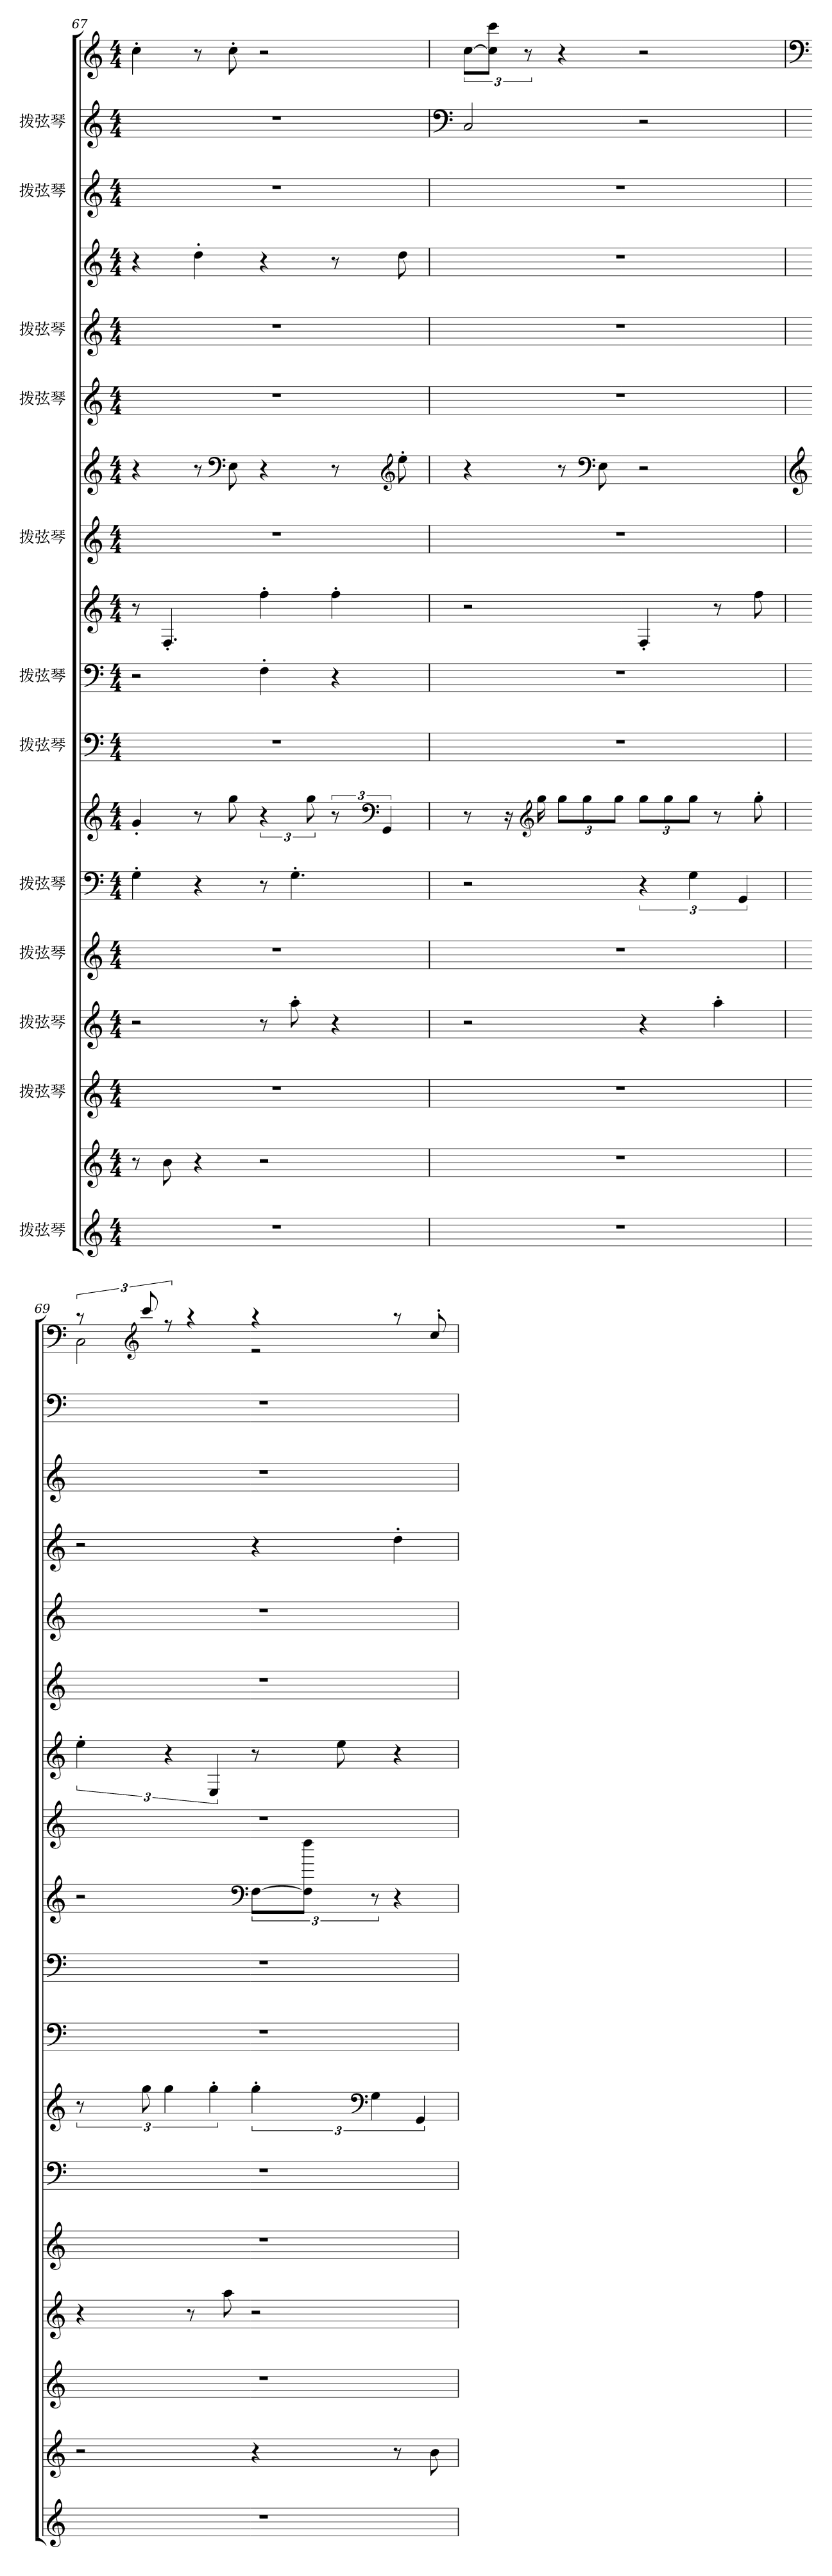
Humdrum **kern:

**kern	**kern	**kern	**kern	**kern	**kern	**kern	**kern	**kern	**kern	**kern	**kern	**kern	**kern	**kern	**kern	**kern	**kern
*part12	*part12	*part11	*part10	*part9	*part8	*part8	*part7	*part6	*part6	*part5	*part5	*part4	*part3	*part3	*part2	*part1	*part1
*staff18	*staff17	*staff16	*staff15	*staff14	*staff13	*staff12	*staff11	*staff10	*staff9	*staff8	*staff7	*staff6	*staff5	*staff4	*staff3	*staff2	*staff1
*I"拨弦琴	*	*I"拨弦琴	*I"拨弦琴	*I"拨弦琴	*I"拨弦琴	*	*I"拨弦琴	*I"拨弦琴	*	*I"拨弦琴	*	*I"拨弦琴	*I"拨弦琴	*	*I"拨弦琴	*I"拨弦琴	*
!!LO:PB:g=z
*clefG2	*clefG2	*clefG2	*clefG2	*clefG2	*clefF4	*clefG2	*clefF4	*clefF4	*clefG2	*clefG2	*clefG2	*clefG2	*clefG2	*clefG2	*clefG2	*clefG2	*clefG2
*k[]	*k[]	*k[]	*k[]	*k[]	*k[]	*k[]	*k[]	*k[]	*k[]	*k[]	*k[]	*k[]	*k[]	*k[]	*k[]	*k[]	*k[]
*M4/4	*M4/4	*M4/4	*M4/4	*M4/4	*M4/4	*M4/4	*M4/4	*M4/4	*M4/4	*M4/4	*M4/4	*M4/4	*M4/4	*M4/4	*M4/4	*M4/4	*M4/4
=67	=67	=67	=67	=67	=67	=67	=67	=67	=67	=67	=67	=67	=67	=67	=67	=67	=67
1r	8r	1r	2r	1r	4G'\	4g'/	1r	2r	8r	1r	4r	1r	1r	4r	1r	1r	4cc'\
.	8b\	.	.	.	.	.	.	.	4.F'/	.	.	.	.	.	.	.	.
.	4r	.	.	.	4r	8r	.	.	.	.	8r	.	.	4dd'\	.	.	8r
*	*	*	*	*	*	*	*	*	*	*	*clefF4	*	*	*	*	*	*
.	.	.	.	.	.	8gg\	.	.	.	.	8E\	.	.	.	.	.	8cc'\
.	2r	.	8r	.	8r	6r	.	4F'\	4ff'\	.	4r	.	.	4r	.	.	2r
.	.	.	8aa'\	.	4.G'\	.	.	.	.	.	.	.	.	.	.	.	.
.	.	.	.	.	.	12gg\	.	.	.	.	.	.	.	.	.	.	.
.	.	.	4r	.	.	12r	.	4r	4ff'\	.	8r	.	.	8r	.	.	.
*	*	*	*	*	*	*clefF4	*	*	*	*	*	*	*	*	*	*	*
.	.	.	.	.	.	6GG/	.	.	.	.	.	.	.	.	.	.	.
*	*	*	*	*	*	*	*	*	*	*	*clefG2	*	*	*	*	*	*
.	.	.	.	.	.	.	.	.	.	.	8ee'\	.	.	8dd\	.	.	.
=68	=68	=68	=68	=68	=68	=68	=68	=68	=68	=68	=68	=68	=68	=68	=68	=68	=68
*	*	*	*	*	*	*	*	*	*	*	*	*	*	*	*	*clefF4	*
1r	1r	1r	2r	1r	2r	8r	1r	1r	2r	1r	4r	1r	1r	1r	1r	2C/	[12cc\L
.	.	.	.	.	.	.	.	.	.	.	.	.	.	.	.	.	12cc\] 12ccc\J
.	.	.	.	.	.	16r	.	.	.	.	.	.	.	.	.	.	.
.	.	.	.	.	.	.	.	.	.	.	.	.	.	.	.	.	12r
*	*	*	*	*	*	*clefG2	*	*	*	*	*	*	*	*	*	*	*
.	.	.	.	.	.	16gg\	.	.	.	.	.	.	.	.	.	.	.
*	*	*	*	*	*	*Xbrackettup	*	*	*	*	*	*	*	*	*	*	*
.	.	.	.	.	.	12gg\L	.	.	.	.	8r	.	.	.	.	.	4r
.	.	.	.	.	.	12gg\	.	.	.	.	.	.	.	.	.	.	.
*	*	*	*	*	*	*	*	*	*	*	*clefF4	*	*	*	*	*	*
.	.	.	.	.	.	.	.	.	.	.	8E\	.	.	.	.	.	.
.	.	.	.	.	.	12gg\J	.	.	.	.	.	.	.	.	.	.	.
.	.	.	4r	.	6r	12gg\L	.	.	4F'/	.	2r	.	.	.	.	2r	2r
.	.	.	.	.	.	12gg\	.	.	.	.	.	.	.	.	.	.	.
.	.	.	.	.	6G\	12gg\J	.	.	.	.	.	.	.	.	.	.	.
.	.	.	4aa'\	.	.	8r	.	.	8r	.	.	.	.	.	.	.	.
.	.	.	.	.	6GG/	.	.	.	.	.	.	.	.	.	.	.	.
.	.	.	.	.	.	8gg'\	.	.	8ff\	.	.	.	.	.	.	.	.
!!LO:PB:g=z
=69	=69	=69	=69	=69	=69	=69	=69	=69	=69	=69	=69	=69	=69	=69	=69	=69	=69
*	*	*	*	*	*	*	*	*	*	*	*clefG2	*	*	*	*	*	*clefF4
*	*	*	*	*	*	*brackettup	*	*	*	*	*	*	*	*	*	*	*
*	*	*	*	*	*	*	*	*	*	*	*	*	*	*	*	*	*^
1r	2r	1r	4r	1r	1r	12r	1r	1r	2r	1r	6ee'\	1r	1r	2r	1r	1r	12r	2C\
*	*	*	*	*	*	*	*	*	*	*	*	*	*	*	*	*	*clefG2	*
.	.	.	.	.	.	12gg\	.	.	.	.	.	.	.	.	.	.	12ccc/	.
.	.	.	.	.	.	6gg\	.	.	.	.	6r	.	.	.	.	.	12r	.
.	.	.	8r	.	.	.	.	.	.	.	.	.	.	.	.	.	4r	.
.	.	.	.	.	.	6gg'\	.	.	.	.	6E/	.	.	.	.	.	.	.
.	.	.	8aa\	.	.	.	.	.	.	.	.	.	.	.	.	.	.	.
*	*	*	*	*	*	*	*	*	*clefF4	*	*	*	*	*	*	*	*	*
.	4r	.	2r	.	.	6gg'\	.	.	[12F\L	.	8r	.	.	4r	.	.	4r	2r
.	.	.	.	.	.	.	.	.	12F\] 12ff\J	.	.	.	.	.	.	.	.	.
.	.	.	.	.	.	.	.	.	.	.	8ee\	.	.	.	.	.	.	.
*	*	*	*	*	*	*clefF4	*	*	*	*	*	*	*	*	*	*	*	*
.	.	.	.	.	.	6G\	.	.	12r	.	.	.	.	.	.	.	.	.
.	8r	.	.	.	.	.	.	.	4r	.	4r	.	.	4dd'\	.	.	8r	.
.	.	.	.	.	.	6GG/	.	.	.	.	.	.	.	.	.	.	.	.
.	8b\	.	.	.	.	.	.	.	.	.	.	.	.	.	.	.	8cc'/	.
*	*	*	*	*	*	*	*	*	*	*	*	*	*	*	*	*	*v	*v
=	=	=	=	=	=	=	=	=	=	=	=	=	=	=	=	=	=
*-	*-	*-	*-	*-	*-	*-	*-	*-	*-	*-	*-	*-	*-	*-	*-	*-	*-
